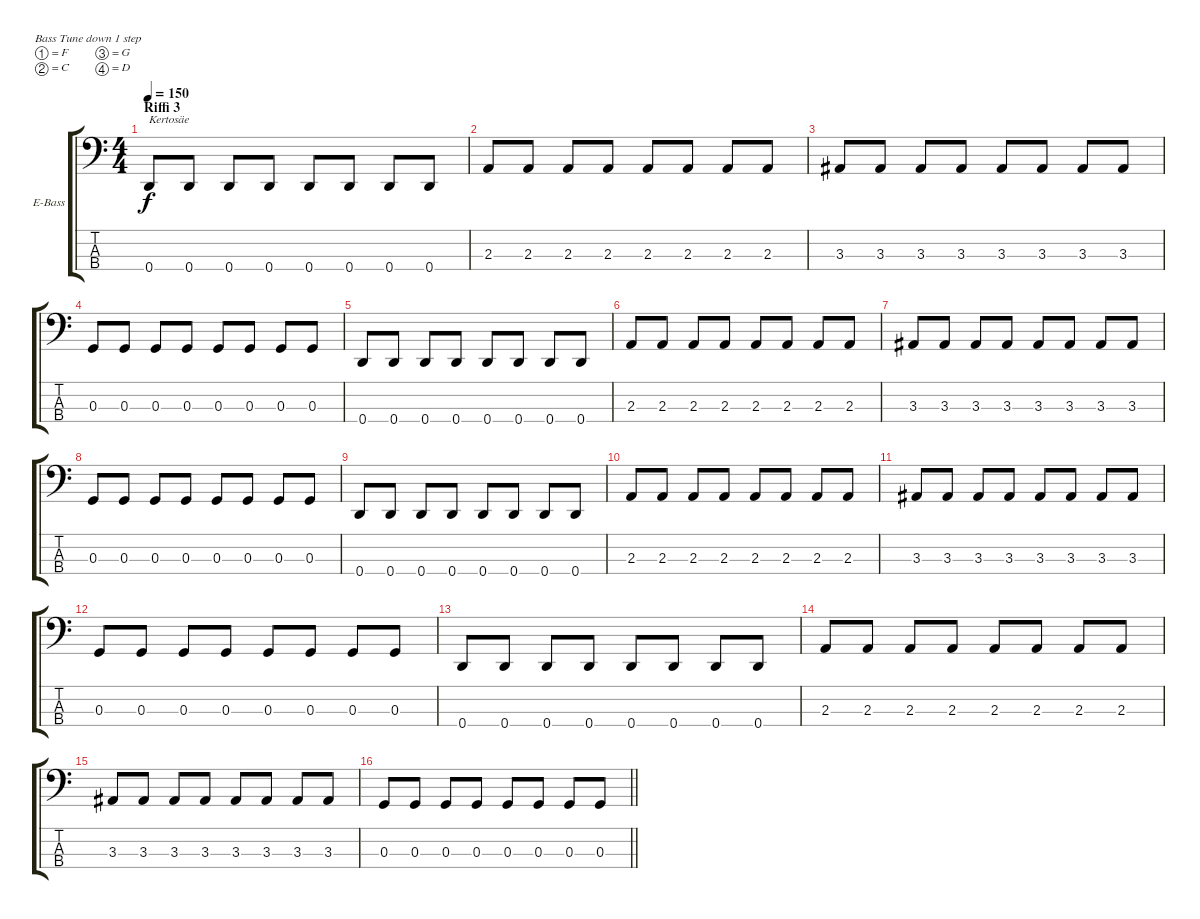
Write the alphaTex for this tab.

\bracketExtendMode groupsimilarinstruments
\firstSystemTrackNameOrientation horizontal
\otherSystemsTrackNameOrientation horizontal
\track ("Basso" "E-Bass") {instrument electricbassfinger}
\staff {score tabs}
\tuning (F2 C2 G1 D1)
\ts (4 4)
\section ("" "Riffi 3")
\tempo 150
\clef f4
\ks c
0.4.8{txt "Kertosäe" dy f} 0.4.8 0.4.8 0.4.8 0.4.8 0.4.8 0.4.8 0.4.8 |
2.3.8 2.3.8 2.3.8 2.3.8 2.3.8 2.3.8 2.3.8 2.3.8 |
3.3.8 3.3.8 3.3.8 3.3.8 3.3.8 3.3.8 3.3.8 3.3.8 |
0.3.8 0.3.8 0.3.8 0.3.8 0.3.8 0.3.8 0.3.8 0.3.8 |
0.4.8 0.4.8 0.4.8 0.4.8 0.4.8 0.4.8 0.4.8 0.4.8 |
2.3.8 2.3.8 2.3.8 2.3.8 2.3.8 2.3.8 2.3.8 2.3.8 |
3.3.8 3.3.8 3.3.8 3.3.8 3.3.8 3.3.8 3.3.8 3.3.8 |
0.3.8 0.3.8 0.3.8 0.3.8 0.3.8 0.3.8 0.3.8 0.3.8 |
0.4.8 0.4.8 0.4.8 0.4.8 0.4.8 0.4.8 0.4.8 0.4.8 |
2.3.8 2.3.8 2.3.8 2.3.8 2.3.8 2.3.8 2.3.8 2.3.8 |
3.3.8 3.3.8 3.3.8 3.3.8 3.3.8 3.3.8 3.3.8 3.3.8 |
0.3.8 0.3.8 0.3.8 0.3.8 0.3.8 0.3.8 0.3.8 0.3.8 |
0.4.8 0.4.8 0.4.8 0.4.8 0.4.8 0.4.8 0.4.8 0.4.8 |
2.3.8 2.3.8 2.3.8 2.3.8 2.3.8 2.3.8 2.3.8 2.3.8 |
3.3.8 3.3.8 3.3.8 3.3.8 3.3.8 3.3.8 3.3.8 3.3.8 |
\barLineRight lightlight
0.3.8 0.3.8 0.3.8 0.3.8 0.3.8 0.3.8 0.3.8 0.3.8
